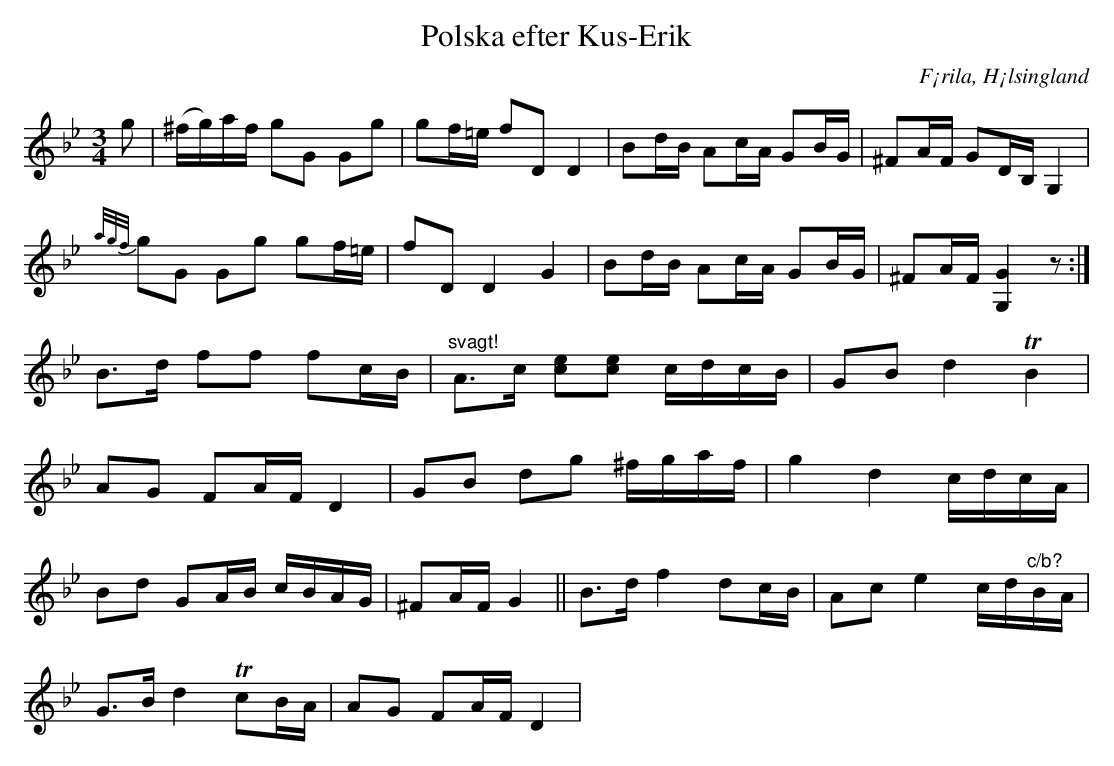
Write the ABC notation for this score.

X:1
T: Polska efter Kus-Erik
O: F¡rila, H¡lsingland
M: 3/4
L: 1/16
K: Gm
g2 | (^fg)af g2G2 G2g2 | g2f=e f2D2 D4 | B2dB A2cA G2BG | ^F2AF G2DB, G,4 |
{a/g/f/}g2G2 G2g2 g2f=e | f2D2 D4 G4 | B2dB A2cA G2BG | ^F2AF [G,G]4 z2 :|
B2>d2 f2f2 f2cB | "^svagt!"A2>c2 [c2e2][e2c2] cdcB | G2B2 d4 TB4 |
A2G2 F2AF D4 | G2B2 d2g2 ^fgaf | g4 d4 cdcA |
B2d2 G2AB cBAG | ^F2AF G4 || B2>d2 f4 d2cB | A2c2 e4 cd"^c/b?"BA |
G2>B2 d4 Tc2BA | A2G2 F2AF D4 |
